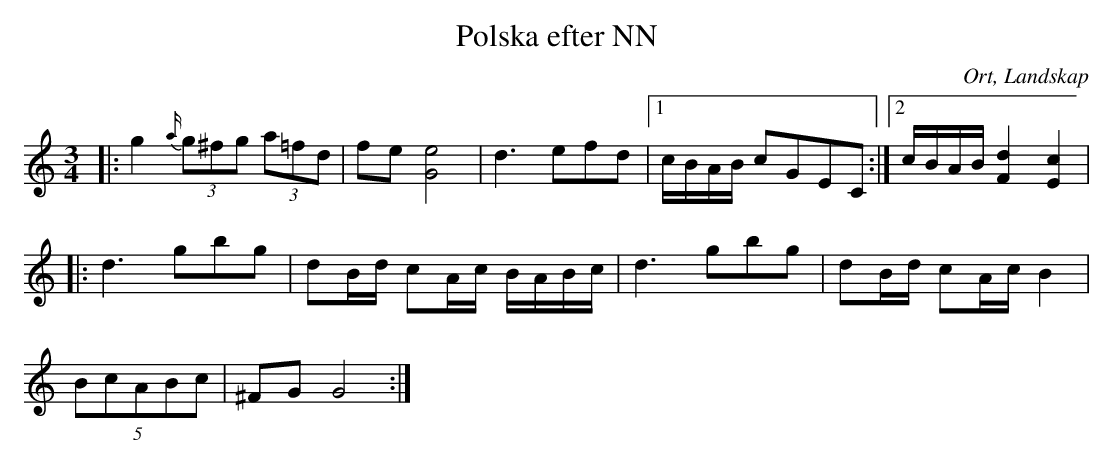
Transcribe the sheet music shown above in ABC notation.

X:1
T:Polska efter NN
O:Ort, Landskap
M:3/4
L:1/8
K:C
|:g2 {a/}(3g^fg (3a=fd|fe [G4e4]|d3 efd|1c/B/A/B/ cGEC:|2 c/B/A/B/ [F2d2][E2c2]|
|:d3 gbg| dB/d/ cA/c/ B/A/B/c/| d3 gbg| dB/d/ cA/c/ B2|
(5 BcABc | ^FG G4 :|
